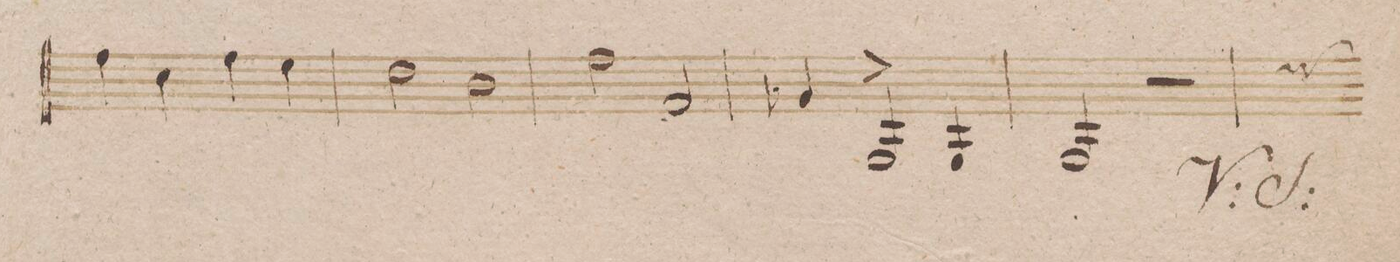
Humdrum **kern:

**kern	**dynam
*I"Fagotto 2do	*
*clefF4	*
*k[b-]	*
*met(c|)	*
*M2/2	*
4A\	.
4E\	.
4A\	.
4G\	.
=44	=44
2F\	.
2D\	.
=45	=45
2A\	.
2AA/	.
=46	=46
4BB-X/	.
2BBB-^>/	.
4BBB-/	.
=47	=47
2BBB-/	.
2r	.
=48	=48
*-	*-
